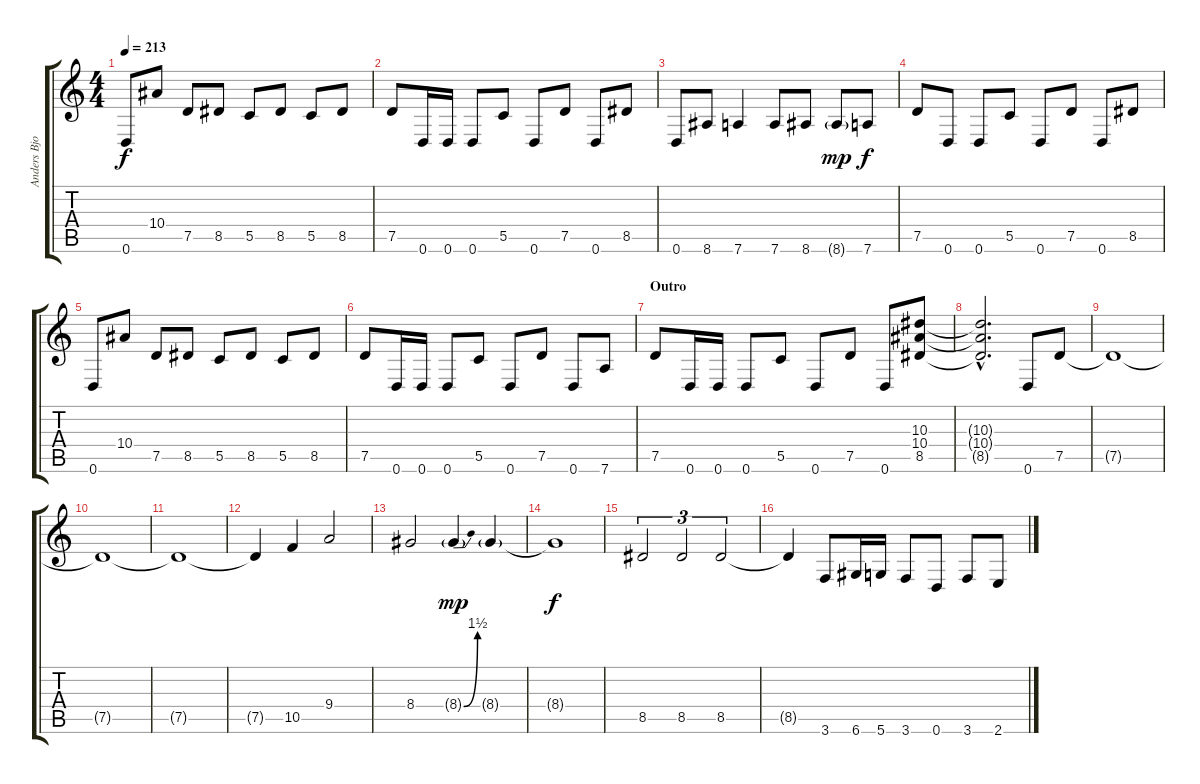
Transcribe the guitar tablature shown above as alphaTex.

\track ("Anders Bjorler" "Anders Bjo") {instrument distortionguitar}
\staff {score tabs}
\tuning (D4 A3 F3 C3 G2 D2) {hide}
\ts (4 4)
\tempo 213
\clef g2
\ks c
0.6.8{dy f} 10.4.8 7.5.8 8.5.8 5.5.8 8.5.8 5.5.8 8.5.8 |
7.5.8 0.6.16 0.6.16 0.6.8 5.5.8 0.6.8 7.5.8 0.6.8 8.5.8 |
0.6.8 8.6.8 7.6.4 7.6.8 8.6.8 8.6{g}.8{dy mp} 7.6.8{dy f} |
7.5.8 0.6.8 0.6.8 5.5.8 0.6.8 7.5.8 0.6.8 8.5.8 |
0.6.8 10.4.8 7.5.8 8.5.8 5.5.8 8.5.8 5.5.8 8.5.8 |
7.5.8 0.6.16 0.6.16 0.6.8 5.5.8 0.6.8 7.5.8 0.6.8 7.6.8 |
\section ("" "Outro")
7.5.8 0.6.16 0.6.16 0.6.8 5.5.8 0.6.8 7.5.8 0.6.8 (10.3 10.4 8.5).8 |
(10.3{hac t} 10.4{hac t} 8.5{hac t}).2{d} 0.6.8 7.5.8 |
7.5{t}.1 |
7.5{t}.1 |
7.5{t}.1 |
7.5{t}.4 10.5.4 9.4.2 |
8.4.2 8.4{be (bend 0 0 60 6) g}.4{dy mp} 8.4{g}.4 |
8.4{t}.1{dy f} |
8.5.2{tu (3 2)} 8.5.2{tu (3 2)} 8.5.2{tu (3 2)} |
8.5{t}.4 3.6.8 6.6.16 5.6.16 3.6.8 0.6.8 3.6.8 2.6.8
